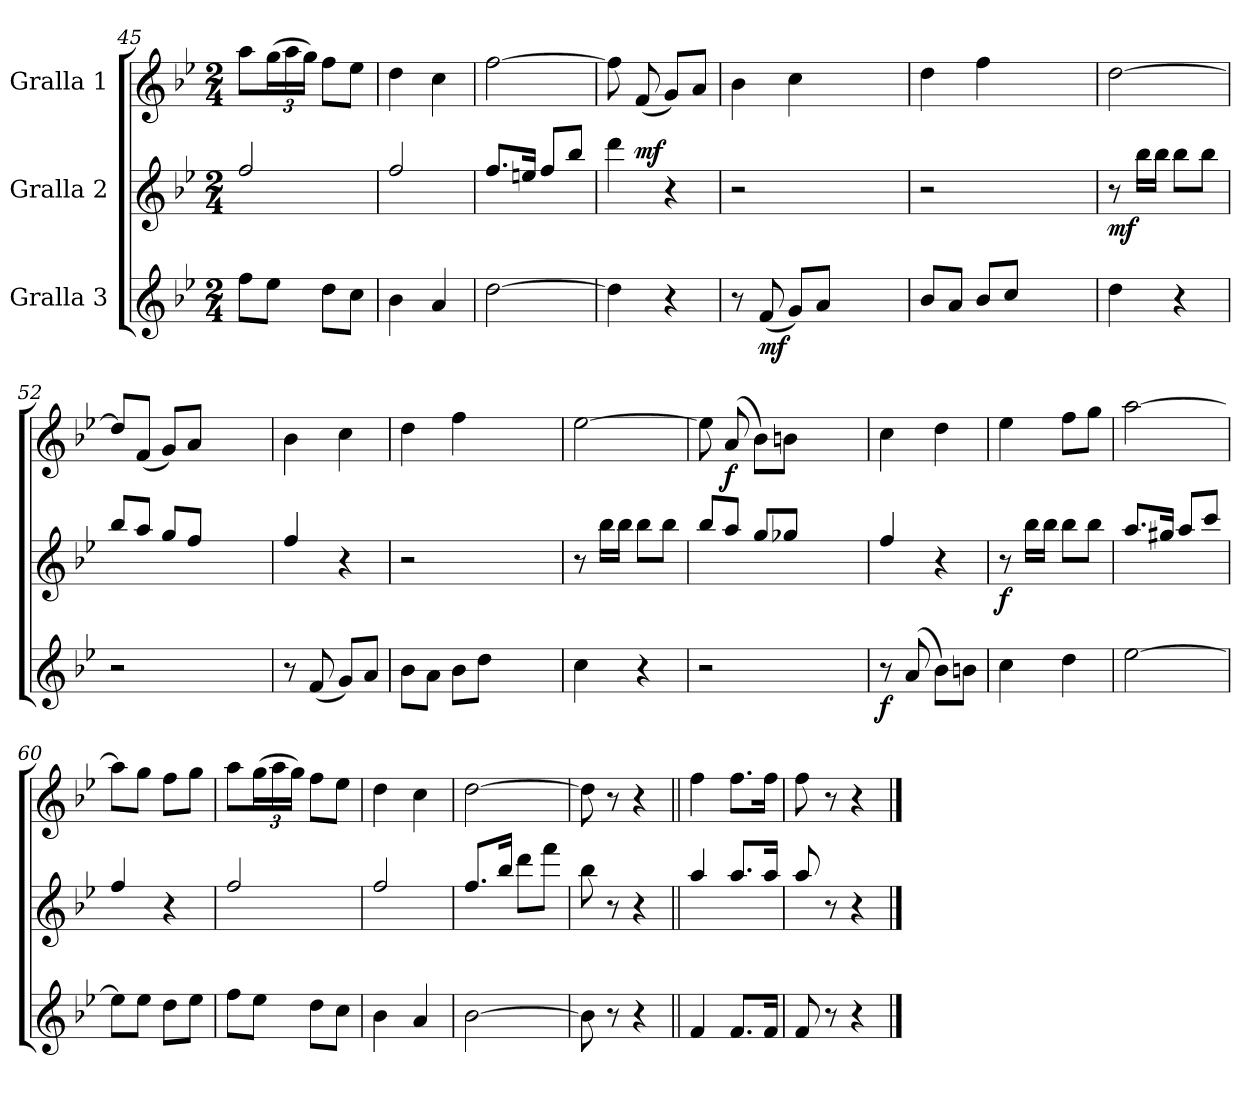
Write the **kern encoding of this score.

**kern	**dynam	**kern	**dynam	**kern	**dynam
*part3	*part3	*part2	*part2	*part1	*part1
*staff3	*staff3	*staff2	*staff2	*staff1	*staff1
*I"Gralla 3	*	*I"Gralla 2	*	*I"Gralla 1	*
*clefG2	*	*clefG2	*	*clefG2	*
*	*	*ITrd8c14	*	*	*
*k[b-e-]	*	*k[b-e-]	*	*k[b-e-]	*
*M2/4	*	*M2/4	*	*M2/4	*
=45	=45	=45	=45	=45	=45
8ff\L	.	2f/	.	8aa\L	.
*	*	*	*	*Xbrackettup	*
8ee-\J	.	.	.	(>24gg\L	.
.	.	.	.	24aa\	.
.	.	.	.	24gg\JJ)	.
8dd\L	.	.	.	8ff\L	.
8cc\J	.	.	.	8ee-\J	.
=46	=46	=46	=46	=46	=46
4b-\	.	2f/	.	4dd\	.
4a/	.	.	.	4cc\	.
!!LO:LB:g=z
=47	=47	=47	=47	=47	=47
[2dd\	.	8.f/L	.	[2ff\	.
.	.	16en/Jk	.	.	.
.	.	8f/L	.	.	.
.	.	8b-/J	.	.	.
=48	=48	=48	=48	=48	=48
*	*	*^	*	*	*
4dd\]	.	4dd\	8ryy	.	8ff\]	.
!	!	!	!	!LO:DY:a	!	!
.	.	.	4.ryy	mf	(<8f/	.
4r	.	4r	.	.	8g/L)	.
.	.	.	.	.	8a/J	.
*	*	*v	*v	*	*	*
=49	=49	=49	=49	=49	=49
8r	.	2r	.	4b-\	.
!	!LO:DY:b	!	!	!	!
(<8f/	mf	.	.	.	.
8g/L)	.	.	.	4cc\	.
8a/J	.	.	.	.	.
2ryy	.	2ryy	.	2ryy	.
=50	=50	=50	=50	=50	=50
8b-/L	.	2r	.	4dd\	.
8a/J	.	.	.	.	.
8b-/L	.	.	.	4ff\	.
8cc/J	.	.	.	.	.
2ryy	.	2ryy	.	2ryy	.
=51	=51	=51	=51	=51	=51
!	!	!	!LO:DY:b	!	!
4dd\	.	8r	mf	[2dd\	.
.	.	16b-\LL	.	.	.
.	.	16b-\JJ	.	.	.
4r	.	8b-\L	.	.	.
.	.	8b-\J	.	.	.
=52	=52	=52	=52	=52	=52
2r	.	8b-/L	.	8dd/L]	.
.	.	8a/J	.	(<8f/J	.
.	.	8g/L	.	8g/L)	.
.	.	8f/J	.	8a/J	.
2ryy	.	2ryy	.	2ryy	.
=53	=53	=53	=53	=53	=53
8r	.	4f/	.	4b-\	.
(<8f/	.	.	.	.	.
8g/L)	.	4r	.	4cc\	.
8a/J	.	.	.	.	.
=54	=54	=54	=54	=54	=54
8b-\L	.	2r	.	4dd\	.
8a\J	.	.	.	.	.
8b-\L	.	.	.	4ff\	.
8dd\J	.	.	.	.	.
2ryy	.	2ryy	.	2ryy	.
=55	=55	=55	=55	=55	=55
4cc\	.	8r	.	[2ee-\	.
.	.	16b-\LL	.	.	.
.	.	16b-\JJ	.	.	.
4r	.	8b-\L	.	.	.
.	.	8b-\J	.	.	.
!!LO:LB:g=z
=56	=56	=56	=56	=56	=56
2r	.	8b-/L	.	8ee-\]	.
!	!	!	!	!	!LO:DY:b
.	.	8a/J	.	(>8a/	f
.	.	8g/L	.	8b-\L)	.
.	.	8g-X/J	.	8bn\J	.
2ryy	.	2ryy	.	2ryy	.
=57	=57	=57	=57	=57	=57
!	!LO:DY:b	!	!	!	!
8r	f	4f/	.	4cc\	.
(>8a/	.	.	.	.	.
8b-\L)	.	4r	.	4dd\	.
8bn\J	.	.	.	.	.
=58	=58	=58	=58	=58	=58
!	!	!	!LO:DY:b	!	!
4cc\	.	8r	f	4ee-\	.
.	.	16b-\LL	.	.	.
.	.	16b-\JJ	.	.	.
4dd\	.	8b-\L	.	8ff\L	.
.	.	8b-\J	.	8gg\J	.
=59	=59	=59	=59	=59	=59
[2ee-\	.	8.a/L	.	[2aa\	.
.	.	16g#X/Jk	.	.	.
.	.	8a/L	.	.	.
.	.	8cc/J	.	.	.
=60	=60	=60	=60	=60	=60
8ee-\L]	.	4f/	.	8aa\L]	.
8ee-\J	.	.	.	8gg\J	.
8dd\L	.	4r	.	8ff\L	.
8ee-\J	.	.	.	8gg\J	.
=61	=61	=61	=61	=61	=61
8ff\L	.	2f/	.	8aa\L	.
8ee-\J	.	.	.	(>24gg\L	.
.	.	.	.	24aa\	.
.	.	.	.	24gg\JJ)	.
8dd\L	.	.	.	8ff\L	.
8cc\J	.	.	.	8ee-\J	.
=62	=62	=62	=62	=62	=62
4b-\	.	2f/	.	4dd\	.
4a/	.	.	.	4cc\	.
=63	=63	=63	=63	=63	=63
[2b-\	.	8.f/L	.	[2dd\	.
.	.	16b-/Jk	.	.	.
.	.	8dd\L	.	.	.
.	.	8ff\J	.	.	.
=64	=64	=64	=64	=64	=64
8b-\]	.	8b-\	.	8dd\]	.
8r	.	8r	.	8r	.
4r	.	4r	.	4r	.
!!LO:LB:g=z
=65||	=65||	=65||	=65||	=65||	=65||
4f/	.	4a/	.	4ff\	.
8.f/L	.	8.a/L	.	8.ff\L	.
16f/Jk	.	16a/Jk	.	16ff\Jk	.
=66	=66	=66	=66	=66	=66
8f/	.	8a/	.	8ff\	.
8r	.	8r	.	8r	.
4r	.	4r	.	4r	.
==	==	==	==	==	==
*-	*-	*-	*-	*-	*-
